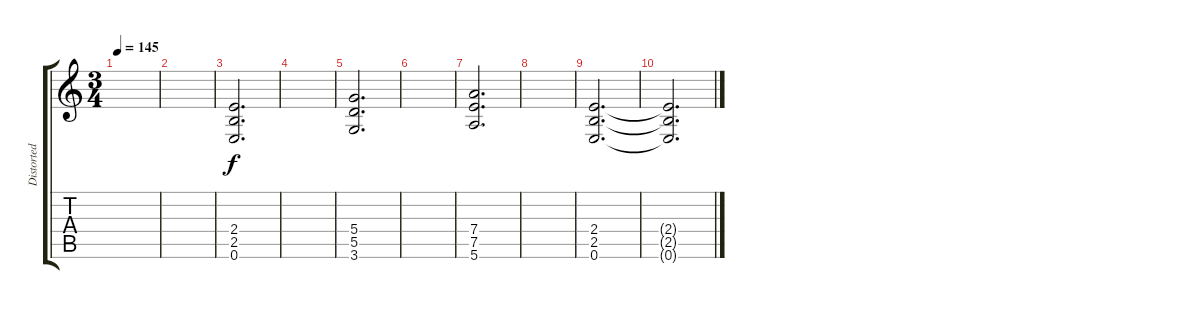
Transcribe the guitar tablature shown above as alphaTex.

\track ("Distorted Guitar" "Distorted ") {instrument distortionguitar}
\staff {score tabs}
\tuning (E4 B3 G3 D3 A2 E2) {hide}
\ts (3 4)
\tempo 145
\clef g2
\ks c
|
|
(2.4 2.5 0.6).2{d} |
|
(5.4 5.5 3.6).2{d} |
|
(7.4 7.5 5.6).2{d} |
|
(2.4 2.5 0.6).2{d} |
(2.4{t} 2.5{t} 0.6{t}).2{d}
